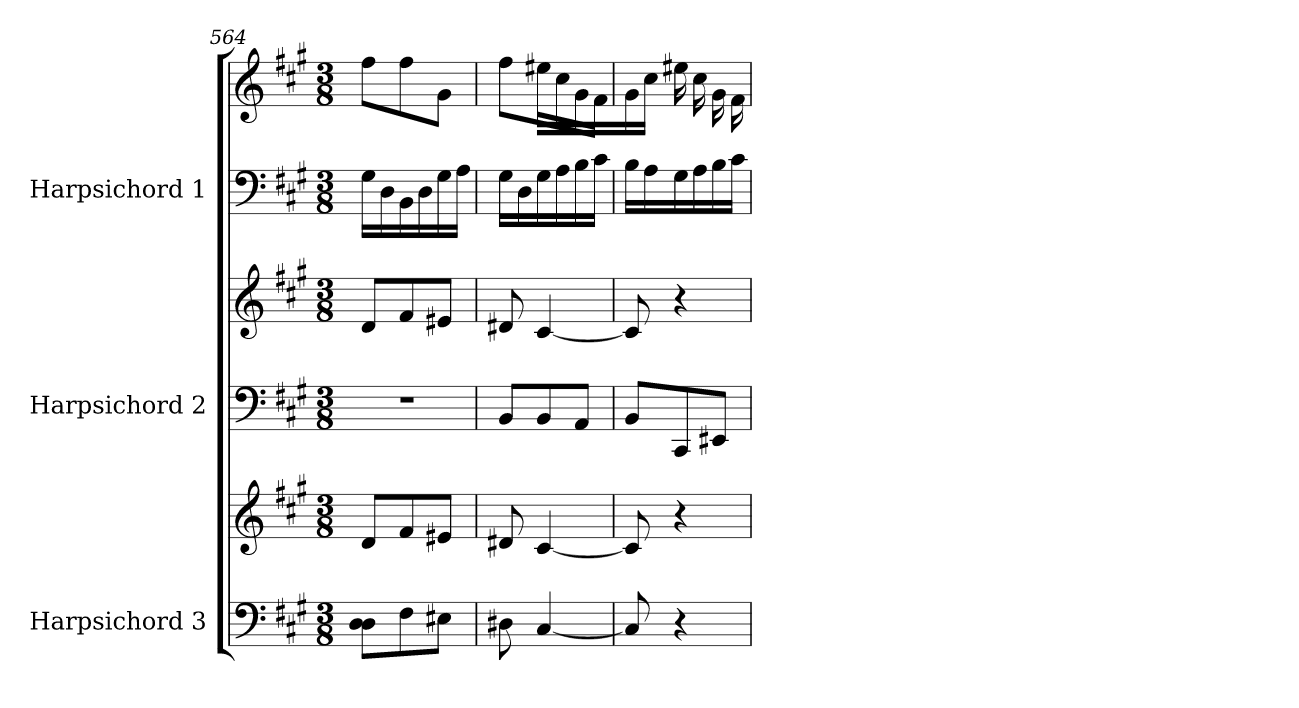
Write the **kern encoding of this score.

**kern	**kern	**kern	**kern	**kern	**kern
*part3	*part3	*part2	*part2	*part1	*part1
*staff6	*staff5	*staff4	*staff3	*staff2	*staff1
*I"Harpsichord 3	*	*I"Harpsichord 2	*	*I"Harpsichord 1	*
*I'Hp	*	*I'Hp	*	*I'Hp	*
*clefF4	*clefG2	*clefF4	*clefG2	*clefF4	*clefG2
*k[f#c#g#]	*k[f#c#g#]	*k[f#c#g#]	*k[f#c#g#]	*k[f#c#g#]	*k[f#c#g#]
*M3/8	*M3/8	*M3/8	*M3/8	*M3/8	*M3/8
=564	=564	=564	=564	=564	=564
8D\ 8D\L	8d/L	4.r	8d/L	16G#\LL	8ff#\L
.	.	.	.	16D\	.
8F#\	8f#/	.	8f#/	16BB\	8ff#\
.	.	.	.	16D\	.
8E#X\J	8e#X/J	.	8e#X/J	16G#\	8g#\J
.	.	.	.	16A\JJ	.
!!LO:LB:g=z
=565	=565	=565	=565	=565	=565
8D#X\	8d#X/	8BB/L	8d#X/	16G#\LL	8ff#\J
.	.	.	.	16D\	.
[4C#/	[4c#/	8BB/	[4c#/	16G#\	16ee#X\LL
.	.	.	.	16A\	16cc#\
.	.	8AA/J	.	16B\	16g#\
.	.	.	.	16c#\JJ	16f#\
=566	=566	=566	=566	=566	=566
8C#/]	8c#/]	8BB/L	8c#/]	16B\LL	16g#\
.	.	.	.	16A\	16cc#\JJ
4r	4r	8CC#/	4r	16G#\	16ee#X\LL
.	.	.	.	16A\	16cc#\
.	.	8EE#X/J	.	16B\	16g#\
.	.	.	.	16c#\JJ	16f#\
=	=	=	=	=	=
*-	*-	*-	*-	*-	*-
